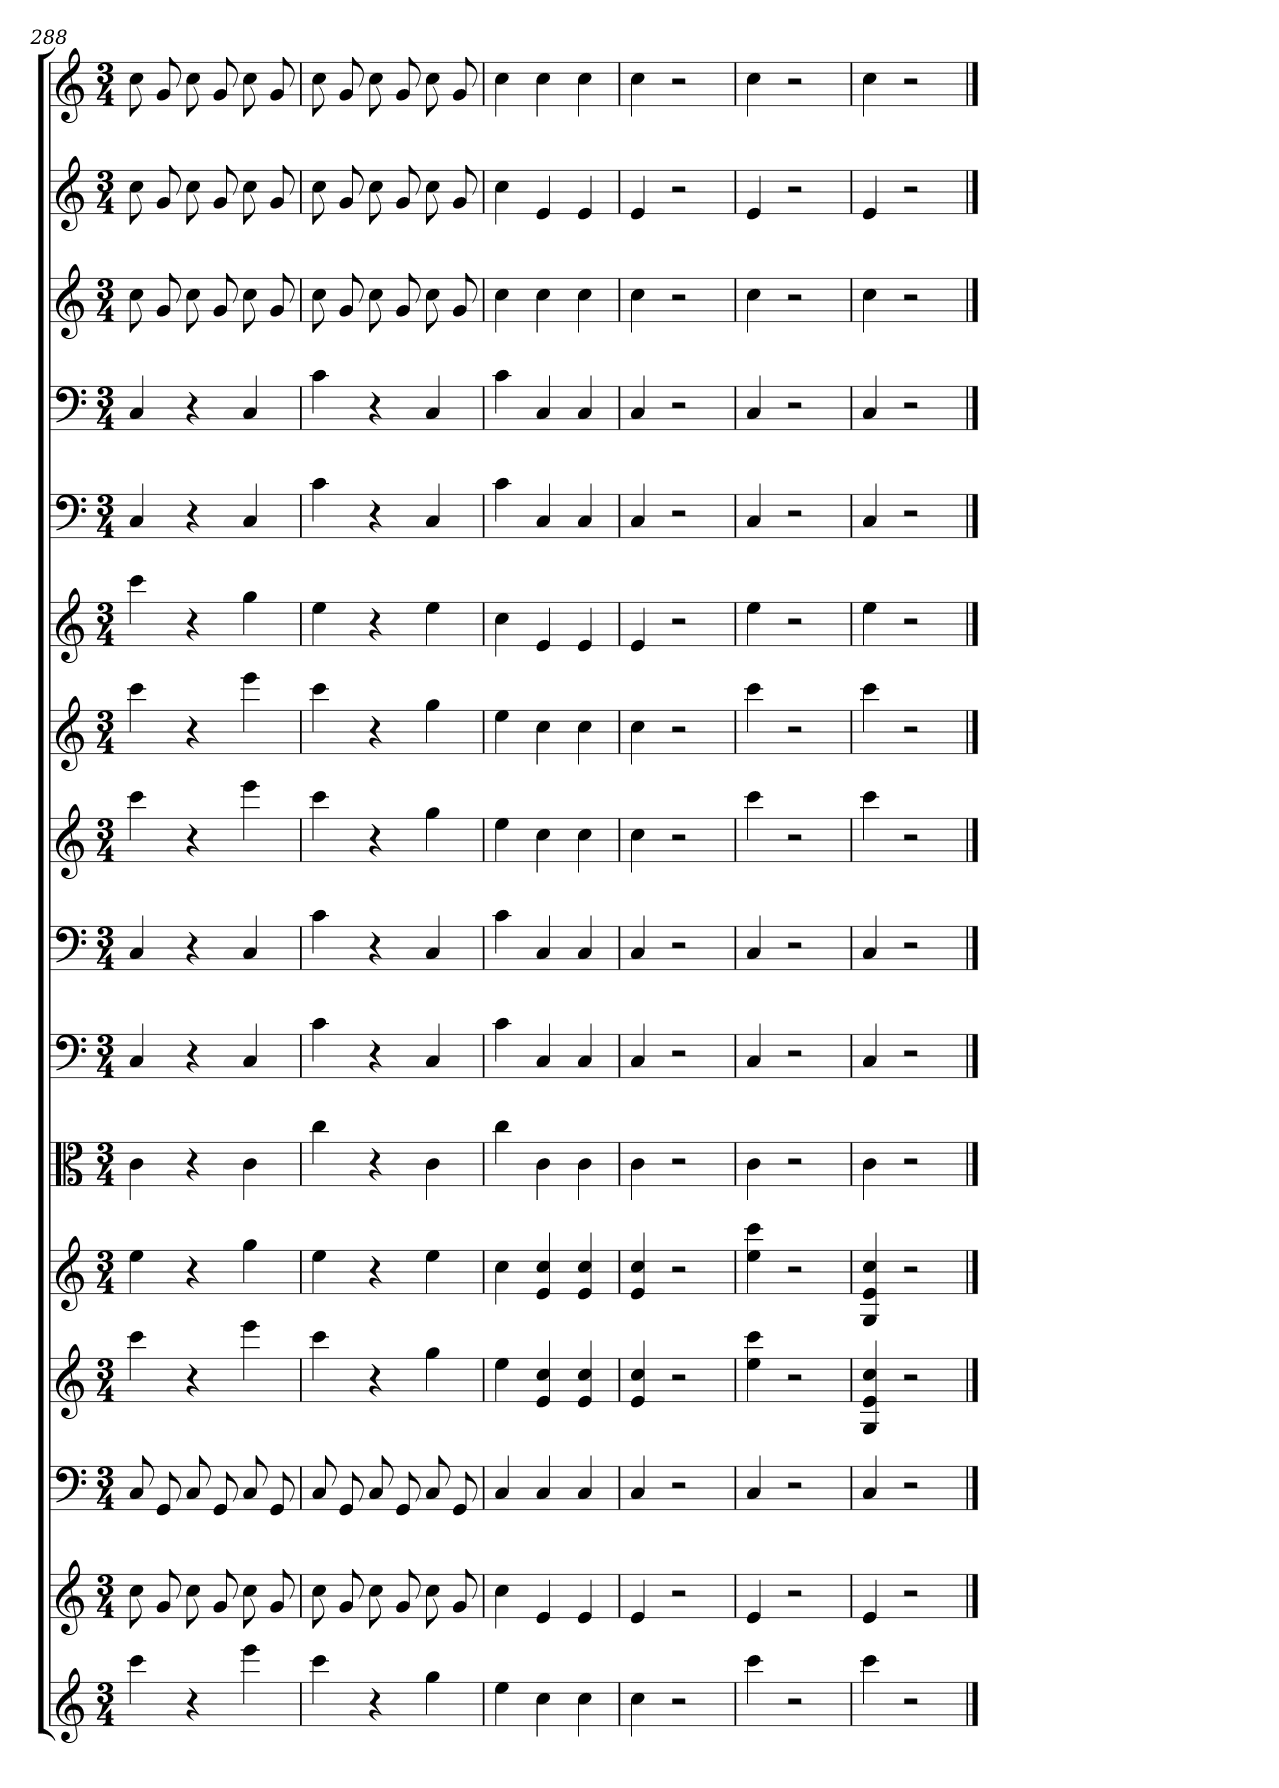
**kern	**kern	**kern	**kern	**kern	**kern	**kern	**kern	**kern	**kern	**kern	**kern	**kern	**kern	**kern	**kern
*part16	*part15	*part14	*part13	*part12	*part11	*part10	*part9	*part8	*part7	*part6	*part5	*part4	*part3	*part2	*part1
*staff16	*staff15	*staff14	*staff13	*staff12	*staff11	*staff10	*staff9	*staff8	*staff7	*staff6	*staff5	*staff4	*staff3	*staff2	*staff1
*	*	*clefF4	*	*	*clefC3	*clefF4	*clefF4	*	*	*	*clefF4	*clefF4	*	*	*
*k[]	*k[]	*k[]	*k[]	*k[]	*k[]	*k[]	*k[]	*k[]	*k[]	*k[]	*k[]	*k[]	*k[]	*k[]	*k[]
*C:	*C:	*C:	*C:	*C:	*C:	*C:	*C:	*C:	*C:	*C:	*C:	*C:	*C:	*C:	*C:
*M3/4	*M3/4	*M3/4	*M3/4	*M3/4	*M3/4	*M3/4	*M3/4	*M3/4	*M3/4	*M3/4	*M3/4	*M3/4	*M3/4	*M3/4	*M3/4
=288	=288	=288	=288	=288	=288	=288	=288	=288	=288	=288	=288	=288	=288	=288	=288
4ccc	8cc	8C	4ccc	4ee	4c	4C	4C	4ccc	4ccc	4ccc	4C	4C	8cc	8cc	8cc
.	8g	8GG	.	.	.	.	.	.	.	.	.	.	8g	8g	8g
4r	8cc	8C	4r	4r	4r	4r	4r	4r	4r	4r	4r	4r	8cc	8cc	8cc
.	8g	8GG	.	.	.	.	.	.	.	.	.	.	8g	8g	8g
4eee	8cc	8C	4eee	4gg	4c	4C	4C	4eee	4eee	4gg	4C	4C	8cc	8cc	8cc
.	8g	8GG	.	.	.	.	.	.	.	.	.	.	8g	8g	8g
=289	=289	=289	=289	=289	=289	=289	=289	=289	=289	=289	=289	=289	=289	=289	=289
4ccc	8cc	8C	4ccc	4ee	4cc	4c	4c	4ccc	4ccc	4ee	4c	4c	8cc	8cc	8cc
.	8g	8GG	.	.	.	.	.	.	.	.	.	.	8g	8g	8g
4r	8cc	8C	4r	4r	4r	4r	4r	4r	4r	4r	4r	4r	8cc	8cc	8cc
.	8g	8GG	.	.	.	.	.	.	.	.	.	.	8g	8g	8g
4gg	8cc	8C	4gg	4ee	4c	4C	4C	4gg	4gg	4ee	4C	4C	8cc	8cc	8cc
.	8g	8GG	.	.	.	.	.	.	.	.	.	.	8g	8g	8g
=290	=290	=290	=290	=290	=290	=290	=290	=290	=290	=290	=290	=290	=290	=290	=290
4ee	4cc	4C	4ee	4cc	4cc	4c	4c	4ee	4ee	4cc	4c	4c	4cc	4cc	4cc
4cc	4e	4C	4e 4cc	4e 4cc	4c	4C	4C	4cc	4cc	4e	4C	4C	4cc	4e	4cc
4cc	4e	4C	4e 4cc	4e 4cc	4c	4C	4C	4cc	4cc	4e	4C	4C	4cc	4e	4cc
=291	=291	=291	=291	=291	=291	=291	=291	=291	=291	=291	=291	=291	=291	=291	=291
4cc	4e	4C	4e 4cc	4e 4cc	4c	4C	4C	4cc	4cc	4e	4C	4C	4cc	4e	4cc
2r	2r	2r	2r	2r	2r	2r	2r	2r	2r	2r	2r	2r	2r	2r	2r
=292	=292	=292	=292	=292	=292	=292	=292	=292	=292	=292	=292	=292	=292	=292	=292
4ccc	4e	4C	4ee 4ccc	4ee 4ccc	4c	4C	4C	4ccc	4ccc	4ee	4C	4C	4cc	4e	4cc
2r	2r	2r	2r	2r	2r	2r	2r	2r	2r	2r	2r	2r	2r	2r	2r
=293	=293	=293	=293	=293	=293	=293	=293	=293	=293	=293	=293	=293	=293	=293	=293
4ccc	4e	4C	4G 4e 4cc	4G 4e 4cc	4c	4C	4C	4ccc	4ccc	4ee	4C	4C	4cc	4e	4cc
2r	2r	2r	2r	2r	2r	2r	2r	2r	2r	2r	2r	2r	2r	2r	2r
==	==	==	==	==	==	==	==	==	==	==	==	==	==	==	==
*-	*-	*-	*-	*-	*-	*-	*-	*-	*-	*-	*-	*-	*-	*-	*-
